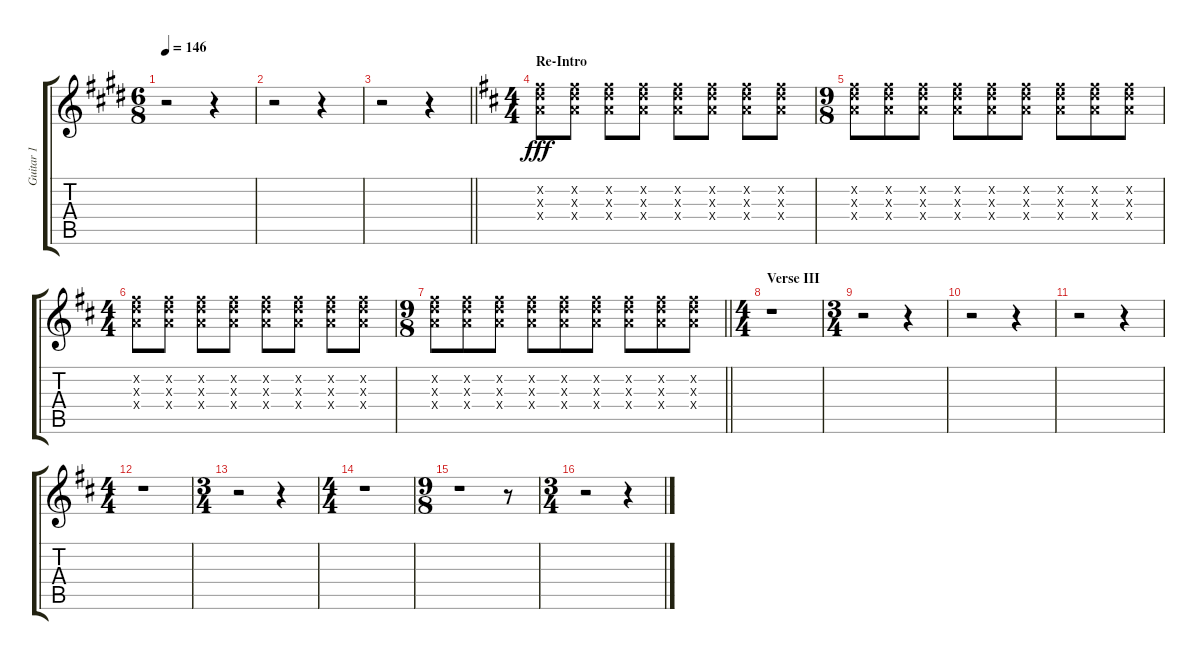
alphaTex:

\track ("Guitar 1" "Guitar 1") {instrument electricguitarclean}
\staff {score tabs}
\tuning (E4 B3 G3 D3 A2 E2) {hide}
\ts (6 8)
\tempo 146
\clef g2
\ks e
r.2{dy fff} r.4 |
r.2 r.4 |
\barLineRight lightlight
r.2 r.4 |
\ts (4 4)
\section ("" "Re-Intro")
\ks d
(7.2{x} 7.3{x} 7.4{x}).8 (7.2{x} 7.3{x} 7.4{x}).8 (7.2{x} 7.3{x} 7.4{x}).8 (7.2{x} 7.3{x} 7.4{x}).8 (7.2{x} 7.3{x} 7.4{x}).8 (7.2{x} 7.3{x} 7.4{x}).8 (7.2{x} 7.3{x} 7.4{x}).8 (7.2{x} 7.3{x} 7.4{x}).8 |
\ts (9 8)
(7.2{x} 7.3{x} 7.4{x}).8 (7.2{x} 7.3{x} 7.4{x}).8 (7.2{x} 7.3{x} 7.4{x}).8 (7.2{x} 7.3{x} 7.4{x}).8 (7.2{x} 7.3{x} 7.4{x}).8 (7.2{x} 7.3{x} 7.4{x}).8 (7.2{x} 7.3{x} 7.4{x}).8 (7.2{x} 7.3{x} 7.4{x}).8 (7.2{x} 7.3{x} 7.4{x}).8 |
\ts (4 4)
(7.2{x} 7.3{x} 7.4{x}).8 (7.2{x} 7.3{x} 7.4{x}).8 (7.2{x} 7.3{x} 7.4{x}).8 (7.2{x} 7.3{x} 7.4{x}).8 (7.2{x} 7.3{x} 7.4{x}).8 (7.2{x} 7.3{x} 7.4{x}).8 (7.2{x} 7.3{x} 7.4{x}).8 (7.2{x} 7.3{x} 7.4{x}).8 |
\ts (9 8)
\barLineRight lightlight
(7.2{x} 7.3{x} 7.4{x}).8 (7.2{x} 7.3{x} 7.4{x}).8 (7.2{x} 7.3{x} 7.4{x}).8 (7.2{x} 7.3{x} 7.4{x}).8 (7.2{x} 7.3{x} 7.4{x}).8 (7.2{x} 7.3{x} 7.4{x}).8 (7.2{x} 7.3{x} 7.4{x}).8 (7.2{x} 7.3{x} 7.4{x}).8 (7.2{x} 7.3{x} 7.4{x}).8 |
\ts (4 4)
\section ("" "Verse III")
r.1 |
\ts (3 4)
r.2 r.4 |
r.2 r.4 |
r.2 r.4 |
\ts (4 4)
r.1 |
\ts (3 4)
r.2 r.4 |
\ts (4 4)
r.1 |
\ts (9 8)
r.1 r.8 |
\ts (3 4)
r.2 r.4
